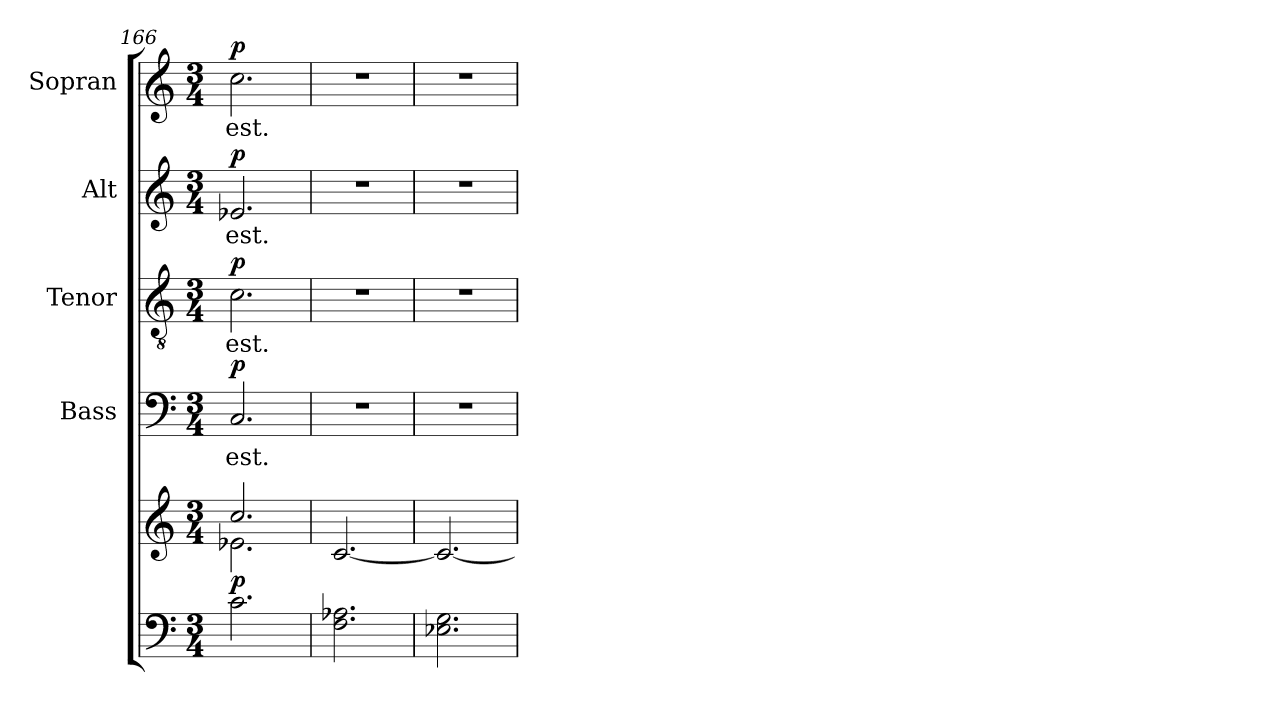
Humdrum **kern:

**kern	**kern	**dynam	**kern	**text	**dynam	**kern	**text	**dynam	**kern	**text	**dynam	**kern	**text	**dynam
*part5	*part5	*part5	*part4	*part4	*part4	*part3	*part3	*part3	*part2	*part2	*part2	*part1	*part1	*part1
*staff6	*staff5	*staff5/6	*staff4	*staff4	*staff4	*staff3	*staff3	*staff3	*staff2	*staff2	*staff2	*staff1	*staff1	*staff1
*	*	*	*I"Bass	*	*	*I"Tenor	*	*	*I"Alt	*	*	*I"Sopran	*	*
*	*	*	*I'B.	*	*	*I'T.	*	*	*I'A.	*	*	*I'S.	*	*
*clefF4	*clefG2	*	*clefF4	*	*	*clefGv2	*	*	*clefG2	*	*	*clefG2	*	*
*k[]	*k[]	*	*k[]	*	*	*k[]	*	*	*k[]	*	*	*k[]	*	*
*C:	*C:	*	*C:	*	*	*C:	*	*	*C:	*	*	*C:	*	*
*M3/4	*M3/4	*	*M3/4	*	*	*M3/4	*	*	*M3/4	*	*	*M3/4	*	*
=166	=166	=166	=166	=166	=166	=166	=166	=166	=166	=166	=166	=166	=166	=166
*	*^	*	*	*	*	*	*	*	*	*	*	*	*	*
!	!	!	!LO:DY:b	!	!LO:LY:b	!LO:DY:a	!	!LO:LY:b	!LO:DY:a	!	!LO:LY:b	!LO:DY:a	!	!LO:LY:b	!LO:DY:a
2.c\	2.cc/	2.e-X\	p	2.C/	est.	p	2.c\	est.	p	2.e-X/	est.	p	2.cc\	est.	p
*	*v	*v	*	*	*	*	*	*	*	*	*	*	*	*	*
=167	=167	=167	=167	=167	=167	=167	=167	=167	=167	=167	=167	=167	=167	=167
2.F\ 2.A-X\	[2.c/	.	2.r	.	.	2.r	.	.	2.r	.	.	2.r	.	.
=168	=168	=168	=168	=168	=168	=168	=168	=168	=168	=168	=168	=168	=168	=168
2.E-X\ 2.G\	2.c/_	.	2.r	.	.	2.r	.	.	2.r	.	.	2.r	.	.
=	=	=	=	=	=	=	=	=	=	=	=	=	=	=
*-	*-	*-	*-	*-	*-	*-	*-	*-	*-	*-	*-	*-	*-	*-
